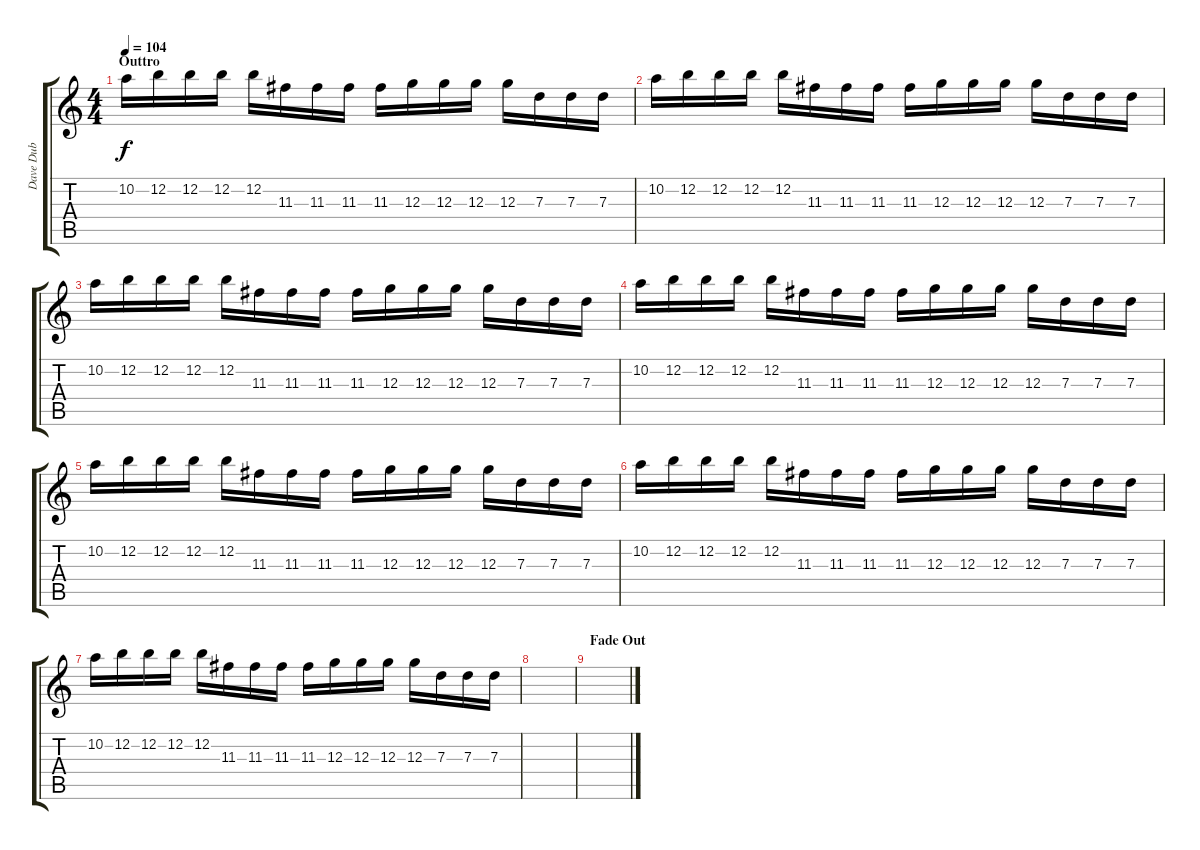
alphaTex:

\track ("Dave Dub" "Dave Dub") {instrument distortionguitar}
\staff {score tabs}
\tuning (E4 B3 G3 D3 A2 D2) {hide}
\ts (4 4)
\section ("" "Outtro")
\tempo 104
\clef g2
\ks c
10.2.16{dy f volume 10 balance 8} 12.2.16 12.2.16 12.2.16 12.2.16 11.3.16 11.3.16 11.3.16 11.3.16 12.3.16 12.3.16 12.3.16 12.3.16 7.3.16 7.3.16 7.3.16 |
10.2.16{volume 8 balance 2} 12.2.16 12.2.16 12.2.16 12.2.16 11.3.16 11.3.16 11.3.16 11.3.16 12.3.16 12.3.16 12.3.16 12.3.16 7.3.16 7.3.16 7.3.16 |
10.2.16{volume 10 balance 8} 12.2.16 12.2.16 12.2.16 12.2.16 11.3.16 11.3.16 11.3.16 11.3.16 12.3.16 12.3.16 12.3.16 12.3.16 7.3.16 7.3.16 7.3.16 |
10.2.16{volume 8 balance 2} 12.2.16 12.2.16 12.2.16 12.2.16 11.3.16 11.3.16 11.3.16 11.3.16 12.3.16 12.3.16 12.3.16 12.3.16 7.3.16 7.3.16 7.3.16 |
10.2.16{volume 10 balance 8} 12.2.16 12.2.16 12.2.16 12.2.16 11.3.16 11.3.16 11.3.16 11.3.16 12.3.16 12.3.16 12.3.16 12.3.16 7.3.16 7.3.16 7.3.16 |
10.2.16{volume 8 balance 2} 12.2.16 12.2.16 12.2.16 12.2.16 11.3.16 11.3.16 11.3.16 11.3.16 12.3.16 12.3.16 12.3.16 12.3.16 7.3.16 7.3.16 7.3.16 |
10.2.16{volume 10 balance 8} 12.2.16 12.2.16 12.2.16 12.2.16 11.3.16 11.3.16 11.3.16 11.3.16 12.3.16 12.3.16 12.3.16 12.3.16 7.3.16 7.3.16 7.3.16 |
|
\section ("" "Fade Out")
